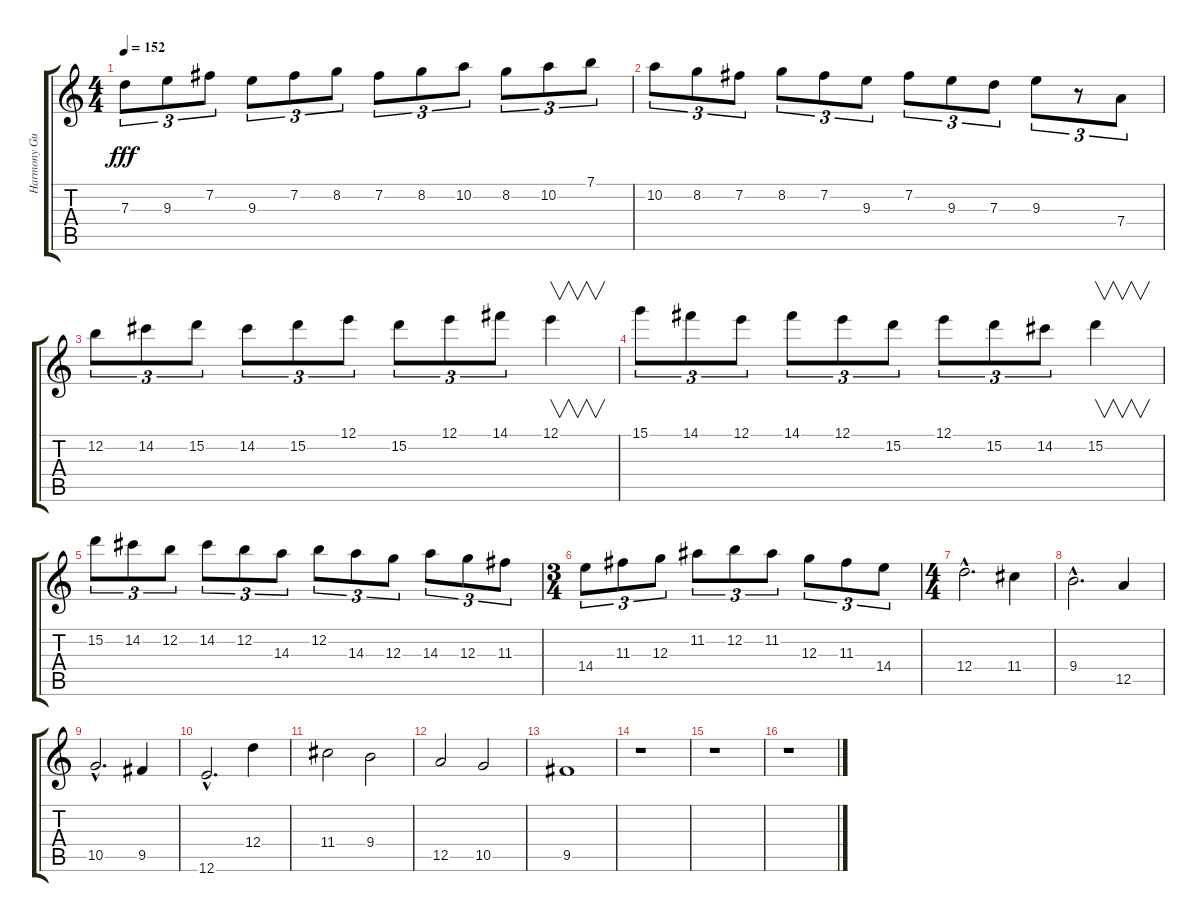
\track ("Harmony Guitar" "Harmony Gu") {instrument overdrivenguitar}
\staff {score tabs}
\tuning (E4 B3 G3 D3 A2 E2) {hide}
\ts (4 4)
\tempo 152
\clef g2
\ks c
7.3.8{tu (3 2) dy fff} 9.3.8{tu (3 2)} 7.2.8{tu (3 2)} 9.3.8{tu (3 2)} 7.2.8{tu (3 2)} 8.2.8{tu (3 2)} 7.2.8{tu (3 2)} 8.2.8{tu (3 2)} 10.2.8{tu (3 2)} 8.2.8{tu (3 2)} 10.2.8{tu (3 2)} 7.1.8{tu (3 2)} |
10.2.8{tu (3 2)} 8.2.8{tu (3 2)} 7.2.8{tu (3 2)} 8.2.8{tu (3 2)} 7.2.8{tu (3 2)} 9.3.8{tu (3 2)} 7.2.8{tu (3 2)} 9.3.8{tu (3 2)} 7.3.8{tu (3 2)} 9.3.8{tu (3 2)} r.8{tu (3 2)} 7.4.8{tu (3 2)} |
12.2.8{tu (3 2)} 14.2.8{tu (3 2)} 15.2.8{tu (3 2)} 14.2.8{tu (3 2)} 15.2.8{tu (3 2)} 12.1.8{tu (3 2)} 15.2.8{tu (3 2)} 12.1.8{tu (3 2)} 14.1.8{tu (3 2)} 12.1.4{v} |
15.1.8{tu (3 2)} 14.1.8{tu (3 2)} 12.1.8{tu (3 2)} 14.1.8{tu (3 2)} 12.1.8{tu (3 2)} 15.2.8{tu (3 2)} 12.1.8{tu (3 2)} 15.2.8{tu (3 2)} 14.2.8{tu (3 2)} 15.2.4{v} |
15.2.8{tu (3 2)} 14.2.8{tu (3 2)} 12.2.8{tu (3 2)} 14.2.8{tu (3 2)} 12.2.8{tu (3 2)} 14.3.8{tu (3 2)} 12.2.8{tu (3 2)} 14.3.8{tu (3 2)} 12.3.8{tu (3 2)} 14.3.8{tu (3 2)} 12.3.8{tu (3 2)} 11.3.8{tu (3 2)} |
\ts (3 4)
14.4.8{tu (3 2)} 11.3.8{tu (3 2)} 12.3.8{tu (3 2)} 11.2.8{tu (3 2)} 12.2.8{tu (3 2)} 11.2.8{tu (3 2)} 12.3.8{tu (3 2)} 11.3.8{tu (3 2)} 14.4.8{tu (3 2)} |
\ts (4 4)
12.4{hac}.2{d} 11.4.4 |
9.4{hac}.2{d} 12.5.4 |
10.5{hac}.2{d} 9.5.4 |
12.6{hac}.2{d} 12.4.4 |
11.4.2 9.4.2 |
12.5.2 10.5.2 |
9.5.1 |
r.1 |
r.1 |
r.1
